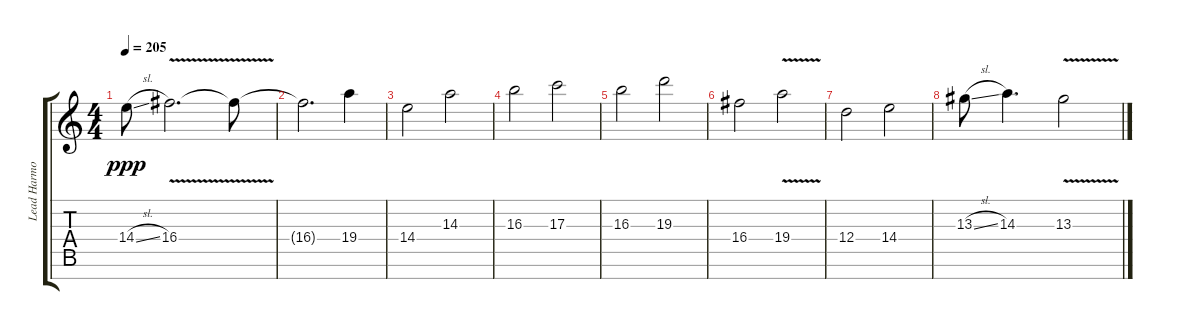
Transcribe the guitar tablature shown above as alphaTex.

\track ("Lead Harmony" "Lead Harmo") {instrument overdrivenguitar}
\staff {score tabs}
\tuning (E4 B3 G3 D3 A2 E2 B1) {hide}
\ts (4 4)
\tempo 205
\clef g2
\ks c
14.4{sl}.8{dy ppp} 16.4{v}.2{d} 16.4{t}.8 |
16.4{t}.2{d} 19.4.4 |
14.4.2 14.3.2 |
16.3.2 17.3.2 |
16.3.2 19.3.2 |
16.4.2 19.4{v}.2 |
12.4.2 14.4.2 |
13.3{sl}.8 14.3.4{d} 13.3{v}.2
